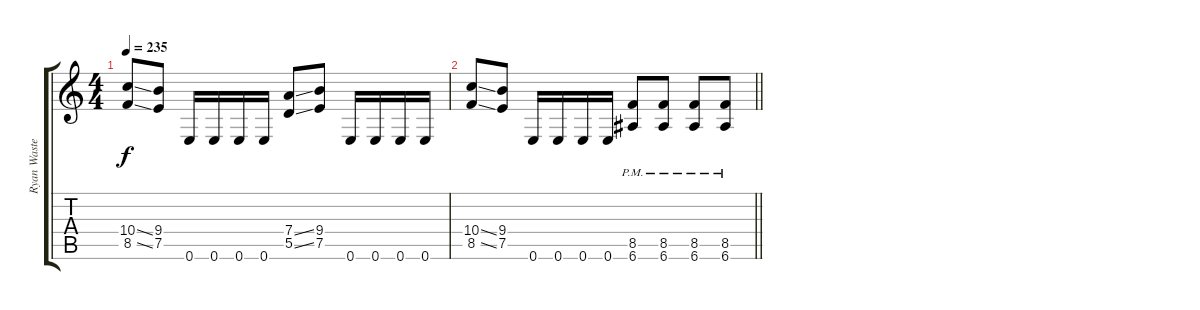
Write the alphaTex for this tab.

\track ("Ryan Waste (Right)" "Ryan Waste") {instrument distortionguitar}
\staff {score tabs}
\tuning (E4 B3 G3 D3 A2 E2) {hide}
\ts (4 4)
\tempo 235
\clef g2
\ks c
(10.4{ss} 8.5{ss}).8{dy f} (9.4 7.5).8 0.6.16 0.6.16 0.6.16 0.6.16 (7.4{ss} 5.5{ss}).8 (9.4 7.5).8 0.6.16 0.6.16 0.6.16 0.6.16 |
\barLineRight lightlight
(10.4{ss} 8.5{ss}).8 (9.4 7.5).8 0.6.16 0.6.16 0.6.16 0.6.16 (8.5{pm} 6.6{pm}).8 (8.5{pm} 6.6{pm}).8 (8.5{pm} 6.6{pm}).8 (8.5{pm} 6.6{pm}).8
